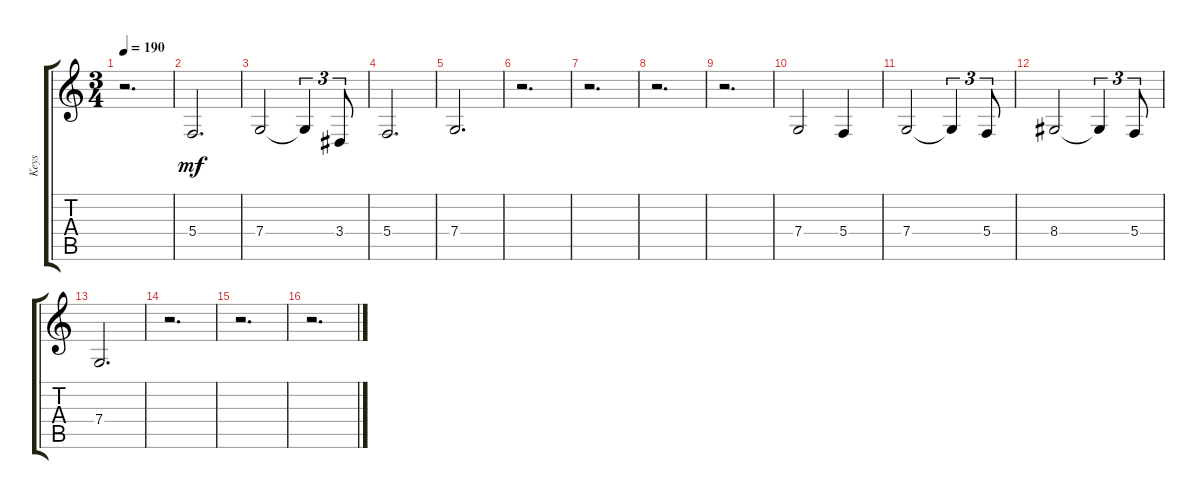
\track ("Keys" "Keys") {instrument pad3polysynth}
\staff {score tabs}
\tuning (D4 A3 F3 C3 G2 C2) {hide}
\ts (3 4)
\tempo 190
\clef g2
\ks c
r.2{d dy mf} |
5.4.2{d} |
7.4.2 7.4{t}.4{tu (3 2)} 3.4.8{tu (3 2)} |
5.4.2{d} |
7.4.2{d} |
r.2{d} |
r.2{d} |
r.2{d} |
r.2{d} |
7.4.2 5.4.4 |
7.4.2 7.4{t}.4{tu (3 2)} 5.4.8{tu (3 2)} |
8.4.2 8.4{t}.4{tu (3 2)} 5.4.8{tu (3 2)} |
7.4.2{d} |
r.2{d} |
r.2{d} |
r.2{d}
